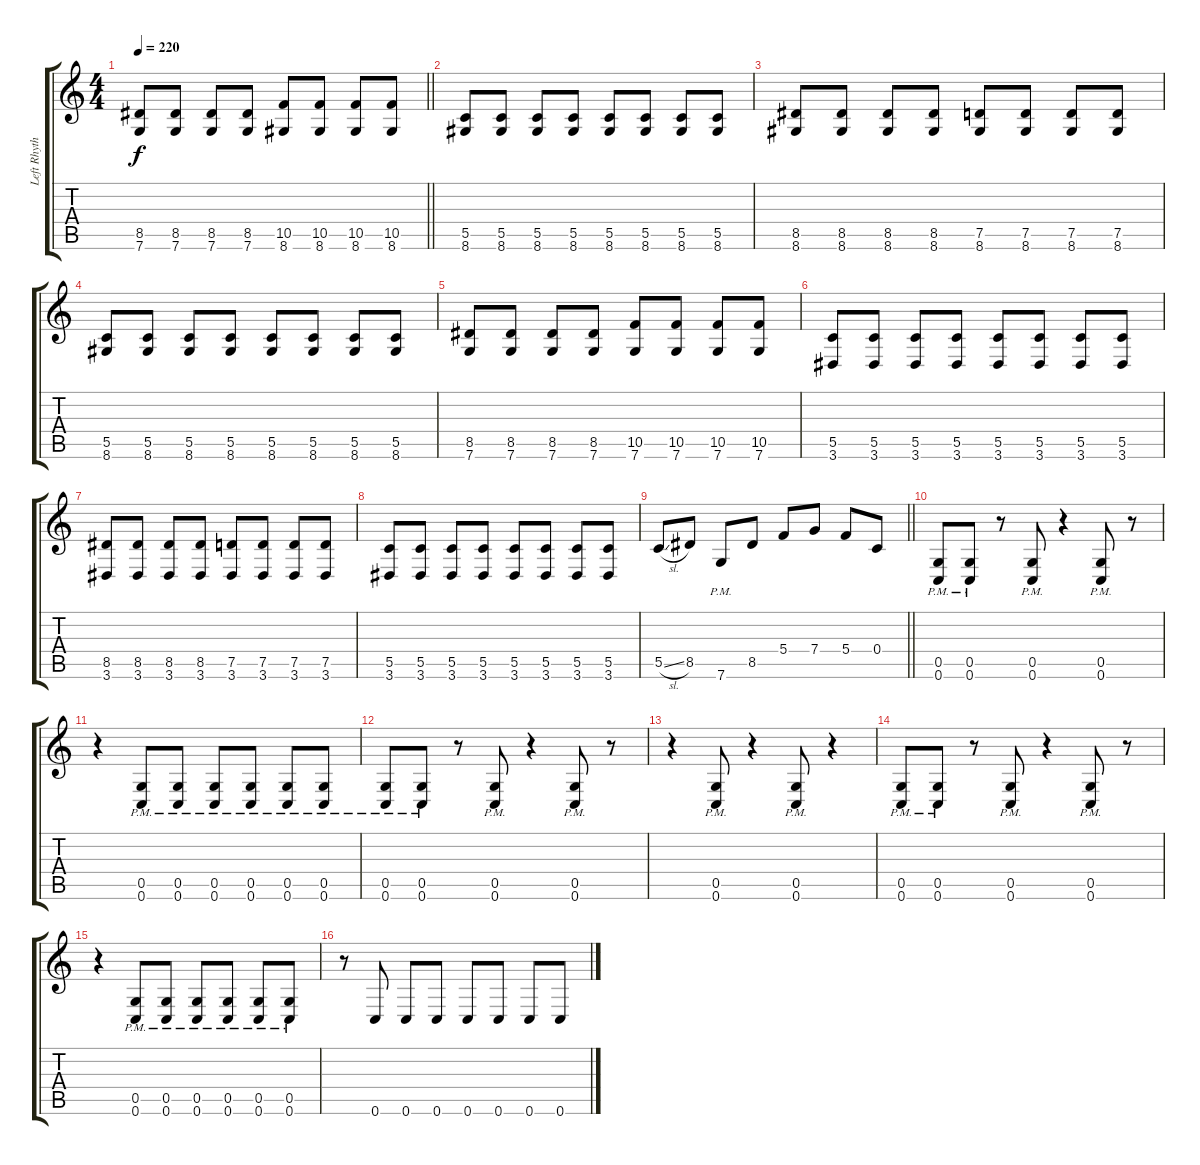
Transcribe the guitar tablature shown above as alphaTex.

\track ("Left Rhythm" "Left Rhyth") {instrument distortionguitar}
\staff {score tabs}
\tuning (D4 A3 F3 C3 G2 C2) {hide}
\ts (4 4)
\tempo 220
\clef g2
\barLineRight lightlight
\ks c
(8.5 7.6).8{dy f} (8.5 7.6).8 (8.5 7.6).8 (8.5 7.6).8 (10.5 8.6).8 (10.5 8.6).8 (10.5 8.6).8 (10.5 8.6).8 |
\section ("" "")
(5.5 8.6).8 (5.5 8.6).8 (5.5 8.6).8 (5.5 8.6).8 (5.5 8.6).8 (5.5 8.6).8 (5.5 8.6).8 (5.5 8.6).8 |
(8.5 8.6).8 (8.5 8.6).8 (8.5 8.6).8 (8.5 8.6).8 (7.5 8.6).8 (7.5 8.6).8 (7.5 8.6).8 (7.5 8.6).8 |
(5.5 8.6).8 (5.5 8.6).8 (5.5 8.6).8 (5.5 8.6).8 (5.5 8.6).8 (5.5 8.6).8 (5.5 8.6).8 (5.5 8.6).8 |
(8.5 7.6).8 (8.5 7.6).8 (8.5 7.6).8 (8.5 7.6).8 (10.5 7.6).8 (10.5 7.6).8 (10.5 7.6).8 (10.5 7.6).8 |
(5.5 3.6).8 (5.5 3.6).8 (5.5 3.6).8 (5.5 3.6).8 (5.5 3.6).8 (5.5 3.6).8 (5.5 3.6).8 (5.5 3.6).8 |
(8.5 3.6).8 (8.5 3.6).8 (8.5 3.6).8 (8.5 3.6).8 (7.5 3.6).8 (7.5 3.6).8 (7.5 3.6).8 (7.5 3.6).8 |
(5.5 3.6).8 (5.5 3.6).8 (5.5 3.6).8 (5.5 3.6).8 (5.5 3.6).8 (5.5 3.6).8 (5.5 3.6).8 (5.5 3.6).8 |
\barLineRight lightlight
5.5{sl}.8 8.5.8 7.6{pm}.8 8.5.8 5.4.8 7.4.8 5.4.8 0.4.8 |
\section ("" "")
(0.5{pm} 0.6{pm}).8 (0.5{pm} 0.6{pm}).8 r.8 (0.5{pm} 0.6{pm}).8 r.4 (0.5{pm} 0.6{pm}).8 r.8 |
r.4 (0.5{pm} 0.6{pm}).8 (0.5{pm} 0.6{pm}).8 (0.5{pm} 0.6{pm}).8 (0.5{pm} 0.6{pm}).8 (0.5{pm} 0.6{pm}).8 (0.5{pm} 0.6{pm}).8 |
(0.5{pm} 0.6{pm}).8 (0.5{pm} 0.6{pm}).8 r.8 (0.5{pm} 0.6{pm}).8 r.4 (0.5{pm} 0.6{pm}).8 r.8 |
r.4 (0.5{pm} 0.6{pm}).8 r.4 (0.5{pm} 0.6{pm}).8 r.4 |
(0.5{pm} 0.6{pm}).8 (0.5{pm} 0.6{pm}).8 r.8 (0.5{pm} 0.6{pm}).8 r.4 (0.5{pm} 0.6{pm}).8 r.8 |
r.4 (0.5{pm} 0.6{pm}).8 (0.5{pm} 0.6{pm}).8 (0.5{pm} 0.6{pm}).8 (0.5{pm} 0.6{pm}).8 (0.5{pm} 0.6{pm}).8 (0.5{pm} 0.6{pm}).8 |
r.8 0.6.8 0.6.8 0.6.8 0.6.8 0.6.8 0.6.8 0.6.8
